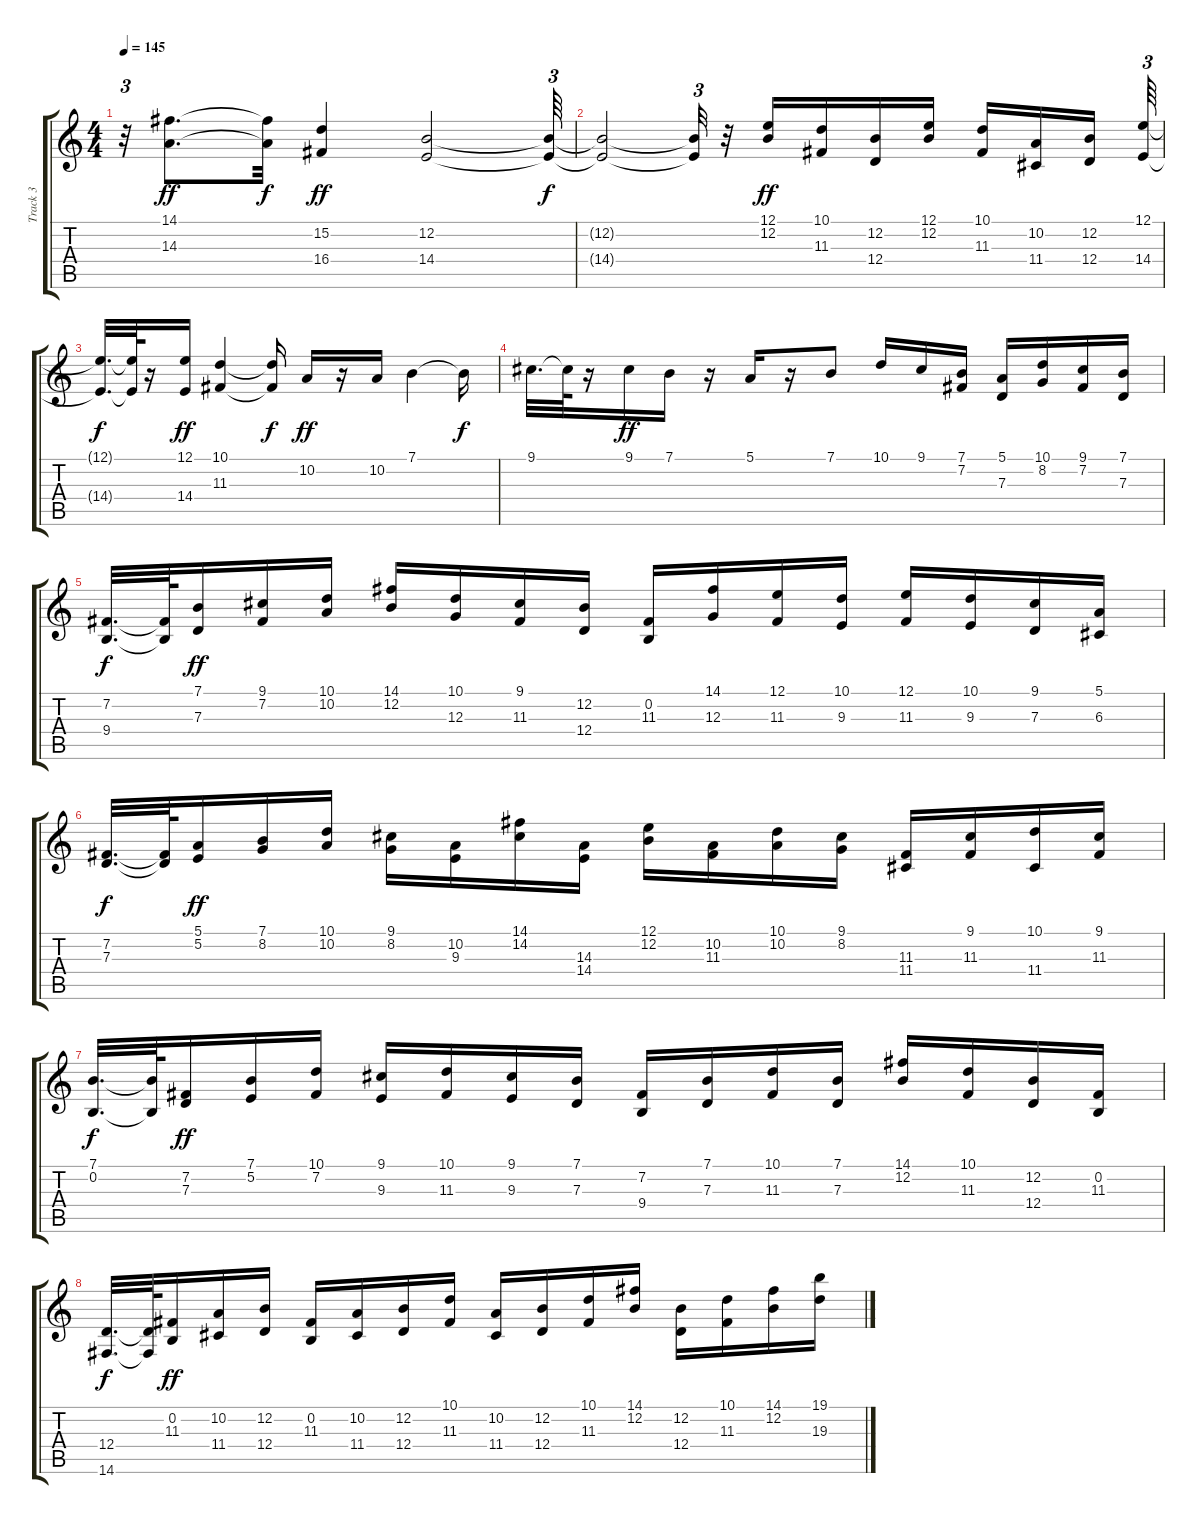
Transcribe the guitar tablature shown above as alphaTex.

\track ("Track 3" "Track 3") {instrument lead1square}
\staff {score tabs}
\tuning (E4 B3 G3 D3 A2 E2) {hide}
\ts (4 4)
\tempo 145
\clef g2
\ks c
r.32{tu (3 2) dy ff} (14.1 14.3).8{d} (14.1{t} 14.3{t}).32{dy f} (15.2 16.4).4{dy ff} (12.2 14.4).2 (12.2{t} 14.4{t}).64{tu (3 2) dy f} |
(12.2{t} 14.4{t}).2 (12.2{t} 14.4{t}).32{tu (3 2)} r.32 (12.1 12.2).16{dy ff} (10.1 11.3).16 (12.2 12.4).16 (12.1 12.2).16 (10.1 11.3).16 (10.2 11.4).16 (12.2 12.4).16{beam splitsecondary} (12.1 14.4).64{tu (3 2)} |
(12.1{t} 14.4{t}).32{d dy f} (12.1{t} 14.4{t}).64 r.16 (12.1 14.4).16{dy ff} (10.1 11.3).4 (10.1{t} 11.3{t}).16{dy f} 10.2.16{dy ff} r.16 10.2.16 7.1.4 7.1{t}.16{dy f} |
9.1.32{d} 9.1{t}.64 r.16 9.1.16{dy ff} 7.1.16 r.16 5.1.16 r.16 7.1.8 10.1.16 9.1.16 (7.1 7.2).16 (5.1 7.3).16 (10.1 8.2).16 (9.1 7.2).16 (7.1 7.3).16 |
(7.2 9.4).32{d dy f} (7.2{t} 9.4{t}).64 (7.1 7.3).16{dy ff} (9.1 7.2).16 (10.1 10.2).16 (14.1 12.2).16 (10.1 12.3).16 (9.1 11.3).16 (12.2 12.4).16 (0.2 11.3).16 (14.1 12.3).16 (12.1 11.3).16 (10.1 9.3).16 (12.1 11.3).16 (10.1 9.3).16 (9.1 7.3).16 (5.1 6.3).16 |
(7.2 7.3).32{d dy f} (7.2{t} 7.3{t}).64 (5.1 5.2).16{dy ff} (7.1 8.2).16 (10.1 10.2).16 (9.1 8.2).16 (10.2 9.3).16 (14.1 14.2).16 (14.3 14.4).16 (12.1 12.2).16 (10.2 11.3).16 (10.1 10.2).16 (9.1 8.2).16 (11.3 11.4).16 (9.1 11.3).16 (10.1 11.4).16 (9.1 11.3).16 |
(7.1 0.2).32{d dy f} (7.1{t} 0.2{t}).64 (7.2 7.3).16{dy ff} (7.1 5.2).16 (10.1 7.2).16 (9.1 9.3).16 (10.1 11.3).16 (9.1 9.3).16 (7.1 7.3).16 (7.2 9.4).16 (7.1 7.3).16 (10.1 11.3).16 (7.1 7.3).16 (14.1 12.2).16 (10.1 11.3).16 (12.2 12.4).16 (0.2 11.3).16 |
(12.4 14.6).32{d dy f} (12.4{t} 14.6{t}).64 (0.2 11.3).16{dy ff} (10.2 11.4).16 (12.2 12.4).16 (0.2 11.3).16 (10.2 11.4).16 (12.2 12.4).16 (10.1 11.3).16 (10.2 11.4).16 (12.2 12.4).16 (10.1 11.3).16 (14.1 12.2).16 (12.2 12.4).16 (10.1 11.3).16 (14.1 12.2).16 (19.1 19.3).16
